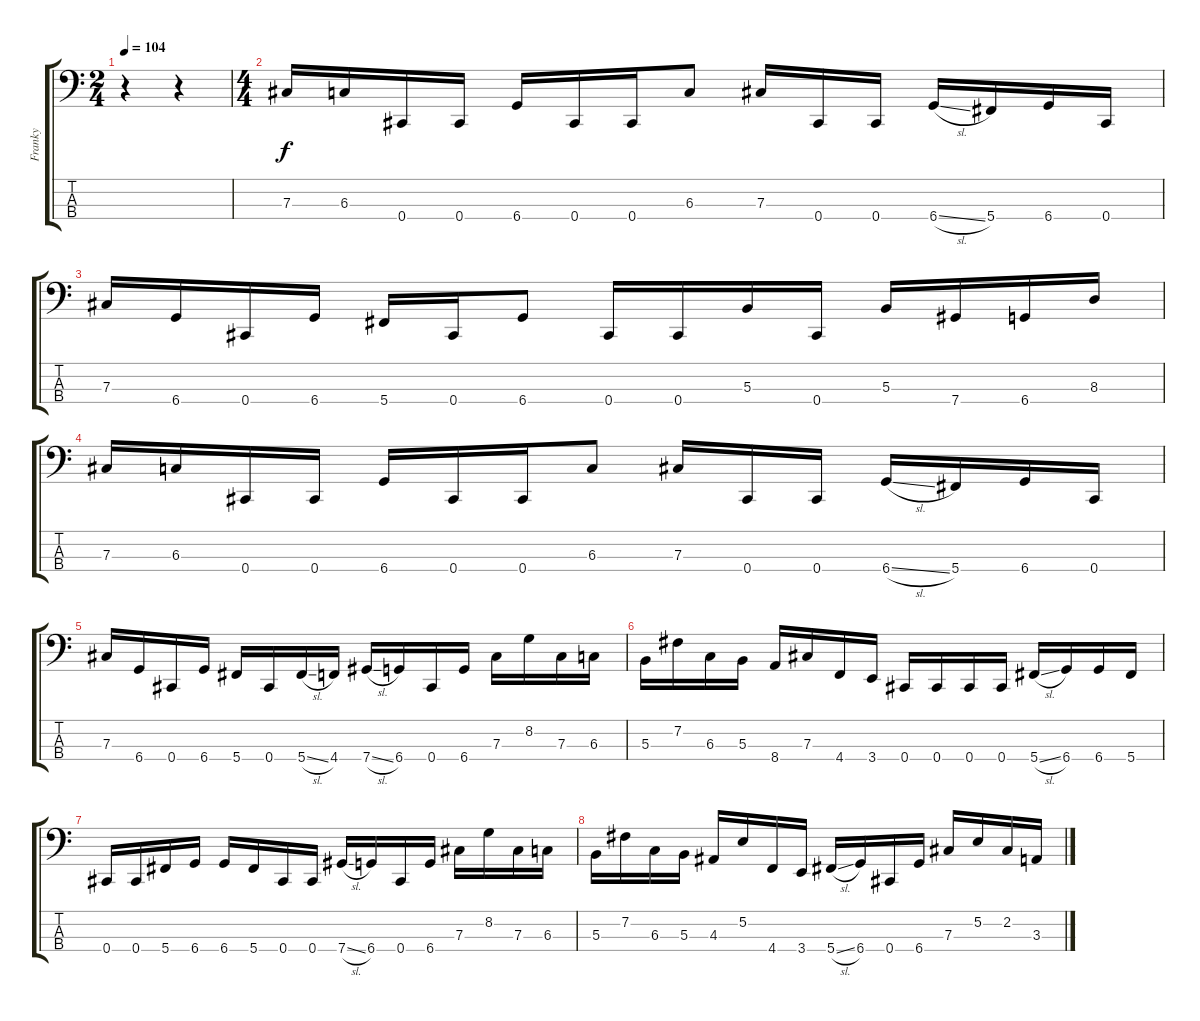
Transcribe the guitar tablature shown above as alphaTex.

\track ("Franky" "Franky") {instrument electricbassfinger}
\staff {score tabs}
\tuning (E2 B1 Gb1 Db1) {hide}
\ts (2 4)
\tempo 104
\clef f4
\ks c
r.4{dy f} r.4 |
\ts (4 4)
7.3.16 6.3.16 0.4.16 0.4.16 6.4.16 0.4.16 0.4.16 6.3.8 7.3.16 0.4.16 0.4.16 6.4{sl}.16 5.4.16 6.4.16 0.4.16 |
7.3.16 6.4.16 0.4.16 6.4.16 5.4.16 0.4.16 6.4.8 0.4.16 0.4.16 5.3.16 0.4.16 5.3.16 7.4.16 6.4.16 8.3.16 |
7.3.16 6.3.16 0.4.16 0.4.16 6.4.16 0.4.16 0.4.16 6.3.8 7.3.16 0.4.16 0.4.16 6.4{sl}.16 5.4.16 6.4.16 0.4.16 |
7.3.16 6.4.16 0.4.16 6.4.16 5.4.16 0.4.16 5.4{sl}.16 4.4.16 7.4{sl}.16 6.4.16 0.4.16 6.4.16 7.3.16 8.2.16 7.3.16 6.3.16 |
5.3.16 7.2.16 6.3.16 5.3.16 8.4.16 7.3.16 4.4.16 3.4.16 0.4.16 0.4.16 0.4.16 0.4.16 5.4{sl}.16 6.4.16 6.4.16 5.4.16 |
0.4.16 0.4.16 5.4.16 6.4.16 6.4.16 5.4.16 0.4.16 0.4.16 7.4{sl}.16 6.4.16 0.4.16 6.4.16 7.3.16 8.2.16 7.3.16 6.3.16 |
5.3.16 7.2.16 6.3.16 5.3.16 4.3.16 5.2.16 4.4.16 3.4.16 5.4{sl}.16 6.4.16 0.4.16 6.4.16 7.3.16 5.2.16 2.2.16 3.3.16
